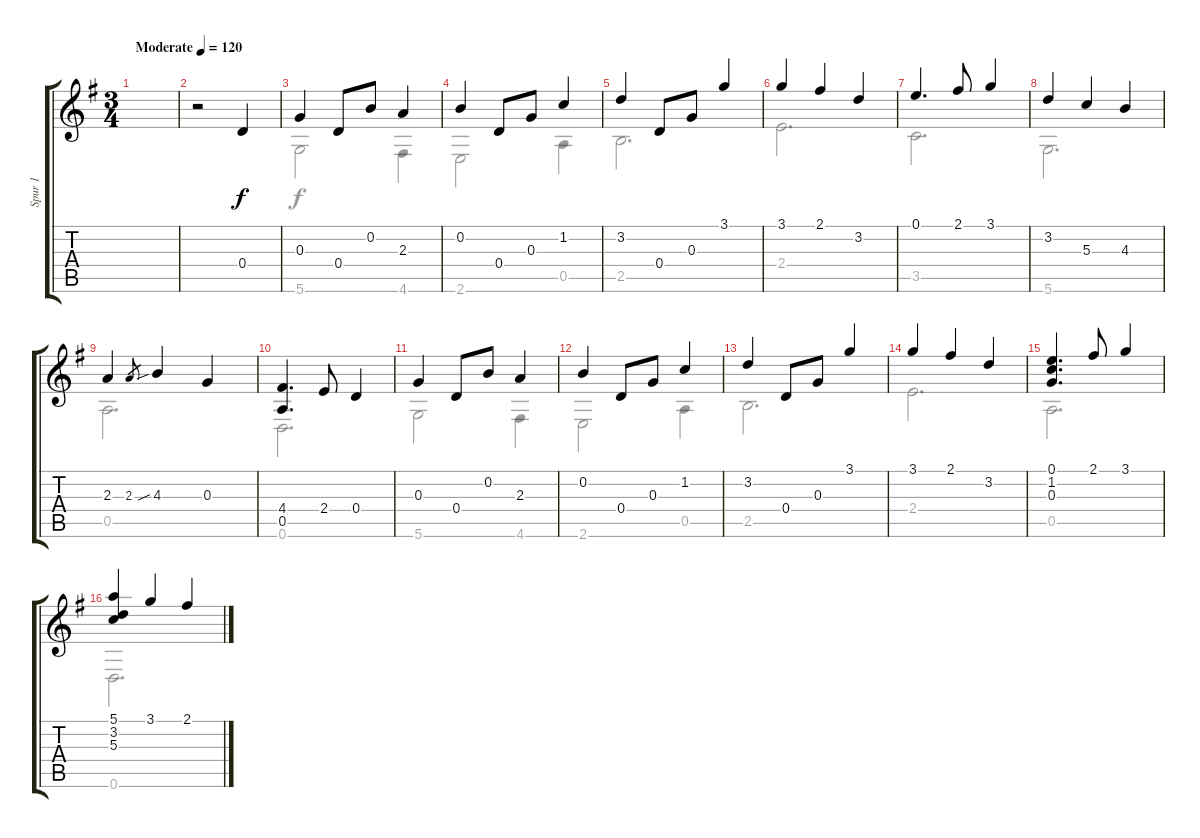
\track ("Spur 1" "Spur 1") {instrument acousticguitarsteel}
\staff {score tabs}
\tuning (E4 B3 G3 D3 A2 D2) {hide}
\voice
\ts (3 4)
\tempo (120 "Moderate")
\clef g2
\ks g
|
r.2 0.4.4 |
0.3.4 0.4.8 0.2.8 2.3.4 |
0.2.4 0.4.8 0.3.8 1.2.4 |
3.2.4 0.4.8 0.3.8 3.1.4 |
3.1.4 2.1.4 3.2.4 |
0.1.4{d} 2.1.8 3.1.4 |
3.2.4 5.3.4 4.3.4 |
2.3.4 2.3.8{gr} 4.3{sib}.4 0.3.4 |
(4.4 0.5).4{d} 2.4.8 0.4.4 |
0.3.4 0.4.8 0.2.8 2.3.4 |
0.2.4 0.4.8 0.3.8 1.2.4 |
3.2.4 0.4.8 0.3.8 3.1.4 |
3.1.4 2.1.4 3.2.4 |
(0.1 1.2 0.3).4{d} 2.1.8 3.1.4 |
(5.1 3.2 5.3).4 3.1.4 2.1.4
\voice
\clef g2
\ottava regular
\simile none
\ks g
|
|
5.6.2 4.6.4 |
2.6.2 0.5.4 |
2.5.2{d} |
2.4.2{d} |
3.5.2{d} |
5.6.2{d} |
0.5.2{d} |
0.6.2{d} |
5.6.2 4.6.4 |
2.6.2 0.5.4 |
2.5.2{d} |
2.4.2{d} |
0.5.2{d} |
0.6.2{d}
